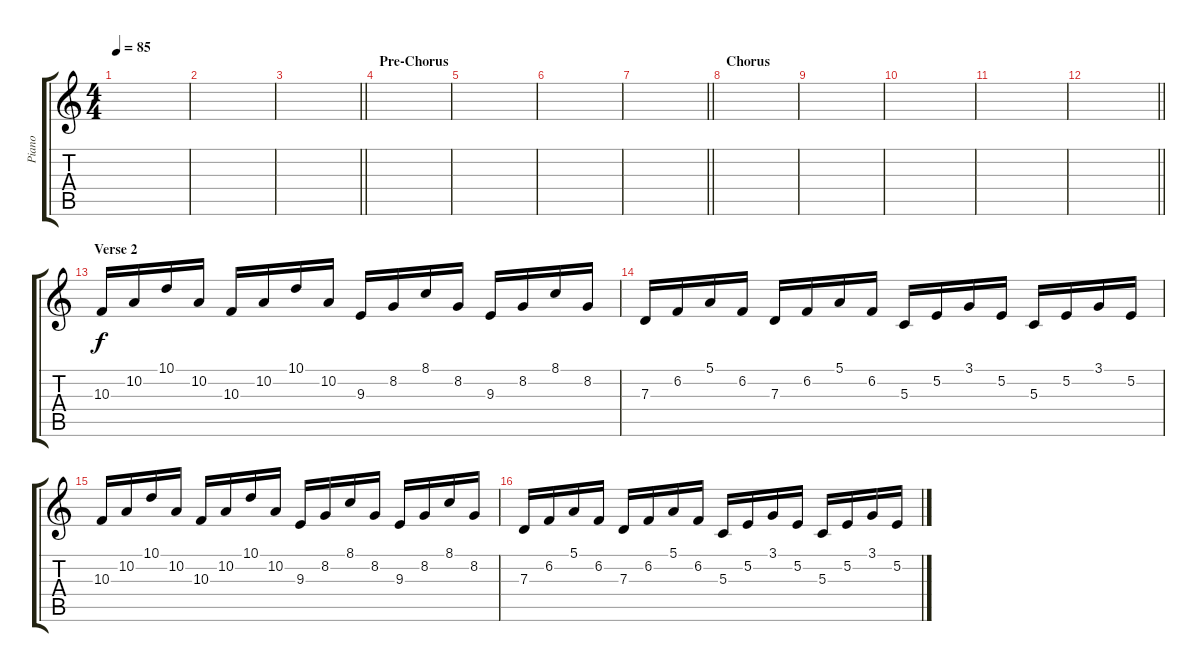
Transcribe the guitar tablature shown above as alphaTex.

\track ("Piano" "Piano") {instrument acousticgrandpiano}
\staff {score tabs}
\tuning (E4 B3 G3 D3 A2 E2) {hide}
\ts (4 4)
\tempo 85
\clef g2
\ks c
|
|
\barLineRight lightlight
|
\section ("" "Pre-Chorus")
|
|
|
\barLineRight lightlight
|
\section ("" "Chorus")
|
|
|
|
\barLineRight lightlight
|
\section ("" "Verse 2")
10.3.16 10.2.16 10.1.16 10.2.16 10.3.16 10.2.16 10.1.16 10.2.16 9.3.16 8.2.16 8.1.16 8.2.16 9.3.16 8.2.16 8.1.16 8.2.16 |
7.3.16 6.2.16 5.1.16 6.2.16 7.3.16 6.2.16 5.1.16 6.2.16 5.3.16 5.2.16 3.1.16 5.2.16 5.3.16 5.2.16 3.1.16 5.2.16 |
10.3.16 10.2.16 10.1.16 10.2.16 10.3.16 10.2.16 10.1.16 10.2.16 9.3.16 8.2.16 8.1.16 8.2.16 9.3.16 8.2.16 8.1.16 8.2.16 |
7.3.16 6.2.16 5.1.16 6.2.16 7.3.16 6.2.16 5.1.16 6.2.16 5.3.16 5.2.16 3.1.16 5.2.16 5.3.16 5.2.16 3.1.16 5.2.16
